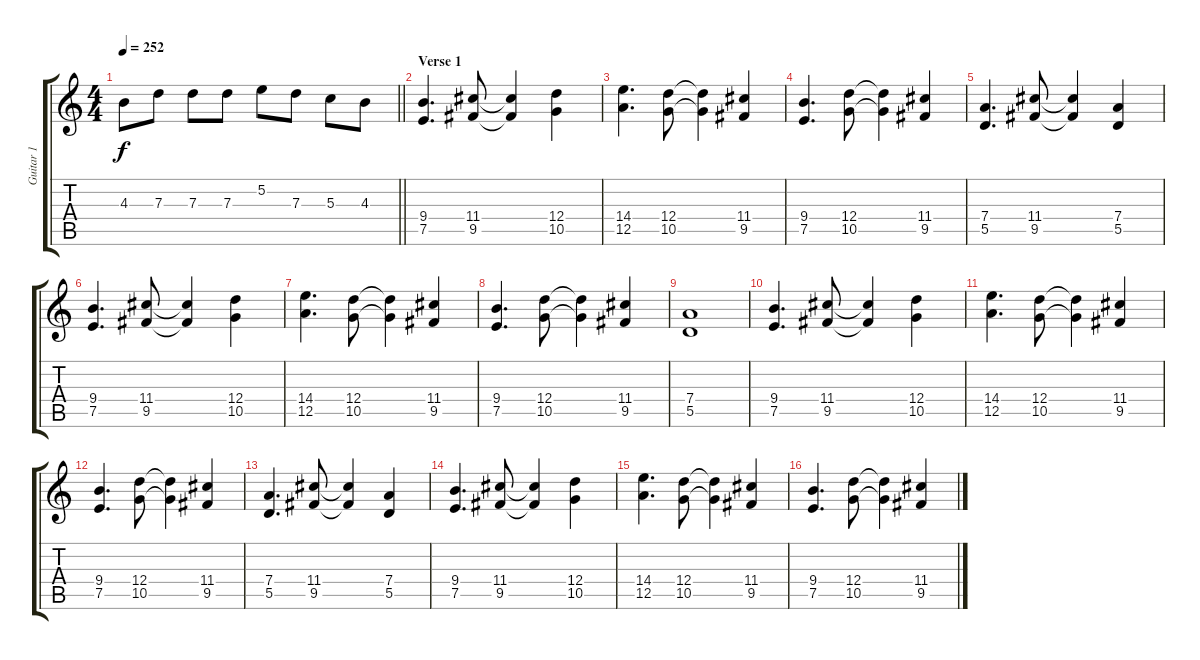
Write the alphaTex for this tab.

\track ("Guitar 1" "Guitar 1") {instrument distortionguitar}
\staff {score tabs}
\tuning (E4 B3 G3 D3 A2 E2) {hide}
\ts (4 4)
\tempo 252
\clef g2
\barLineRight lightlight
\ks c
4.3.8{dy f} 7.3.8 7.3.8 7.3.8 5.2.8 7.3.8 5.3.8 4.3.8 |
\section ("" "Verse 1")
(9.4 7.5).4{d} (11.4 9.5).8 (11.4{t} 9.5{t}).4 (12.4 10.5).4 |
(14.4 12.5).4{d} (12.4 10.5).8 (12.4{t} 10.5{t}).4 (11.4 9.5).4 |
(9.4 7.5).4{d} (12.4 10.5).8 (12.4{t} 10.5{t}).4 (11.4 9.5).4 |
(7.4 5.5).4{d} (11.4 9.5).8 (11.4{t} 9.5{t}).4 (7.4 5.5).4 |
(9.4 7.5).4{d} (11.4 9.5).8 (11.4{t} 9.5{t}).4 (12.4 10.5).4 |
(14.4 12.5).4{d} (12.4 10.5).8 (12.4{t} 10.5{t}).4 (11.4 9.5).4 |
(9.4 7.5).4{d} (12.4 10.5).8 (12.4{t} 10.5{t}).4 (11.4 9.5).4 |
(7.4 5.5).1 |
(9.4 7.5).4{d} (11.4 9.5).8 (11.4{t} 9.5{t}).4 (12.4 10.5).4 |
(14.4 12.5).4{d} (12.4 10.5).8 (12.4{t} 10.5{t}).4 (11.4 9.5).4 |
(9.4 7.5).4{d} (12.4 10.5).8 (12.4{t} 10.5{t}).4 (11.4 9.5).4 |
(7.4 5.5).4{d} (11.4 9.5).8 (11.4{t} 9.5{t}).4 (7.4 5.5).4 |
(9.4 7.5).4{d} (11.4 9.5).8 (11.4{t} 9.5{t}).4 (12.4 10.5).4 |
(14.4 12.5).4{d} (12.4 10.5).8 (12.4{t} 10.5{t}).4 (11.4 9.5).4 |
(9.4 7.5).4{d} (12.4 10.5).8 (12.4{t} 10.5{t}).4 (11.4 9.5).4
